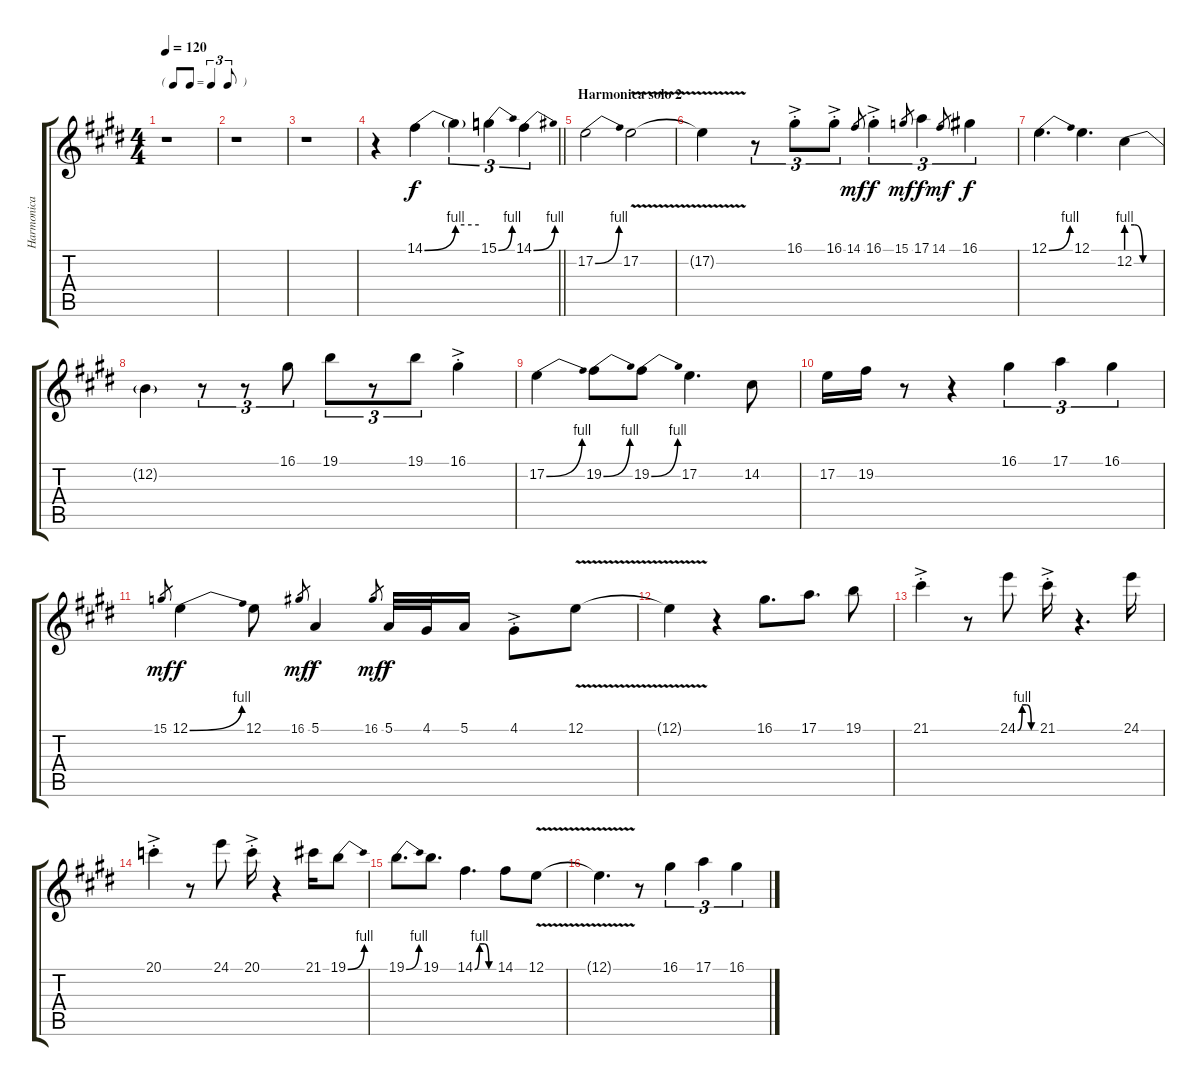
\track ("Harmonica" "Harmonica") {instrument harmonica}
\staff {score tabs}
\tuning (E4 B3 G3 D3 A2 E2) {hide}
\ts (4 4)
\tf triplet8th
\tempo 120
\clef g2
\ks e
r.1{dy f} |
r.1 |
r.1 |
\barLineRight lightlight
r.4 14.1{be (bend 0 0 60 4)}.4 14.1{be (hold 0 4 60 4) t}.4{tu (3 2)} 15.1{be (bend 0 0 60 4)}.4{tu (3 2)} 14.1{be (bend 0 0 60 4)}.4{tu (3 2)} |
\section ("" "Harmonica solo 2")
17.2{be (bend 0 0 60 4)}.2 17.2{v}.2 |
17.2{v t}.4 r.8{tu (3 2)} 16.1{ac st}.8{tu (3 2)} 16.1{ac st}.8{tu (3 2)} 14.1.8{gr dy mf} 16.1{ac st}.4{tu (3 2) dy f} 15.1.8{gr dy mf} 17.1.4{tu (3 2) dy f} 14.1.8{gr dy mf} 16.1.4{tu (3 2) dy f} |
12.1{be (bend 0 0 60 4)}.4{d} 12.1.4{d} 12.2{be (custom 0 4 15 4 30 0 60 0)}.4 |
12.2{be (hold 0 0 60 0) t}.4 r.8{tu (3 2)} r.8{tu (3 2)} 16.1.8{tu (3 2)} 19.1.8{tu (3 2)} r.8{tu (3 2)} 19.1.8{tu (3 2)} 16.1{ac st}.4 |
17.2{be (bend 0 0 60 4)}.4 19.2{be (bend 0 0 60 4)}.8 19.2{be (bend 0 0 60 4)}.8 17.2.4{d} 14.2.8 |
17.2.16 19.2.16 r.8 r.4 16.1.4{tu (3 2)} 17.1.4{tu (3 2)} 16.1.4{tu (3 2)} |
15.1.8{gr dy mf} 12.1{be (bend 0 0 60 4)}.4{dy f} 12.1.8 16.1.8{gr dy mf} 5.1.4{dy f} 16.1.8{gr dy mf} 5.1.32{dy f} 4.1.32 5.1.16 4.1{ac st}.8 12.1{v}.8 |
12.1{v t}.4 r.4 16.1.8{d} 17.1.8{d} 19.1.8 |
21.1{ac st}.4 r.8 24.1{be (custom 0 0 15 4 30 4 45 0 60 0)}.8 21.1{ac st}.16 r.4{d} 24.1.16 |
20.1{ac st}.4 r.8 24.1.8 20.1{ac st}.16 r.4 21.1.16 19.1{be (bend 0 0 60 4)}.8 |
19.1{be (bend 0 0 60 4)}.8{d} 19.1.8{d} 14.1{be (custom 0 0 15 4 30 4 45 0 60 0)}.4{d} 14.1.8 12.1{v}.8 |
12.1{v t}.4{d} r.8 16.1.4{tu (3 2)} 17.1.4{tu (3 2)} 16.1.4{tu (3 2)}
